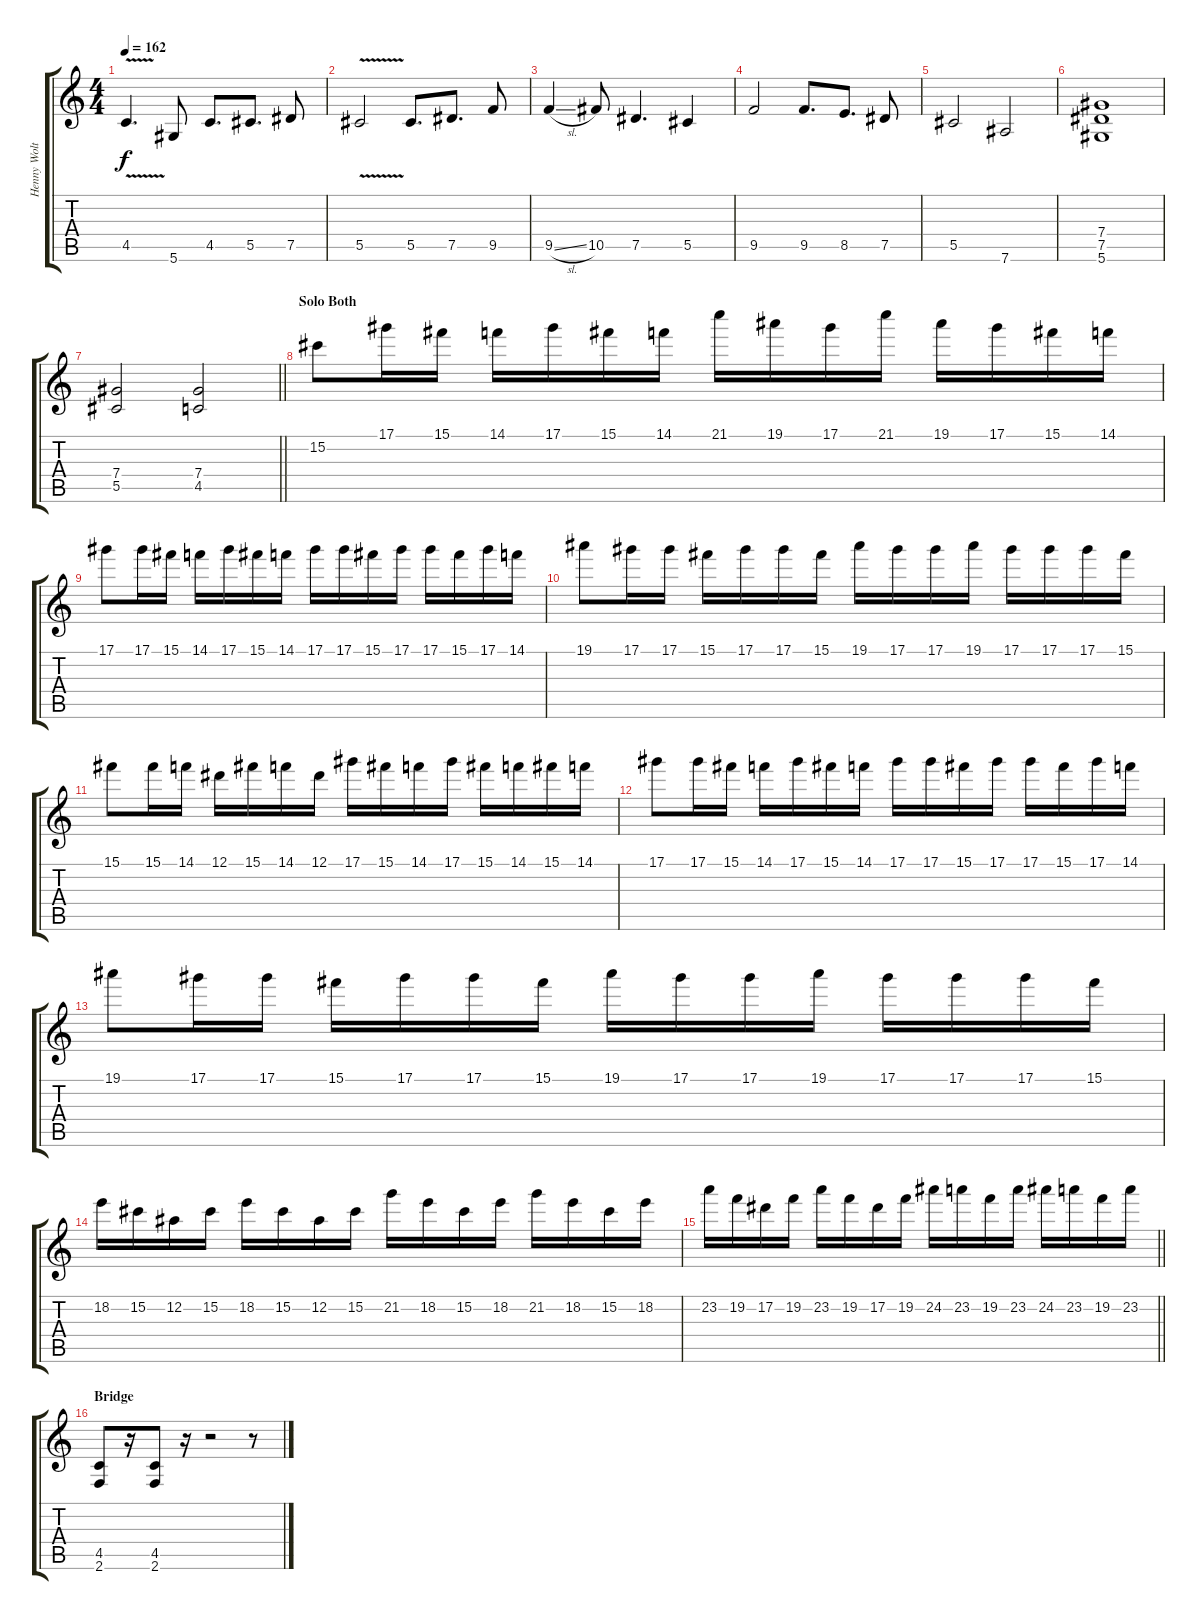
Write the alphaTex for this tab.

\track ("Henny Wolter" "Henny Wolt") {instrument distortionguitar}
\staff {score tabs}
\tuning (Eb4 Bb3 Gb3 Db3 Ab2 Eb2) {hide}
\ts (4 4)
\tempo 162
\clef g2
\ks c
4.5{v}.4{d dy f} 5.6.8 4.5.8{d} 5.5.8{d} 7.5.8 |
5.5{v}.2 5.5.8{d} 7.5.8{d} 9.5.8 |
9.5{sl}.4 10.5.8 7.5.4{d} 5.5.4 |
9.5.2 9.5.8{d} 8.5.8{d} 7.5.8 |
5.5.2 7.6.2 |
(7.4 7.5 5.6).1{volume 10} |
\barLineRight lightlight
(7.4 5.5).2 (7.4 4.5).2 |
\section ("" "Solo Both")
15.2.8 17.1.16 15.1.16 14.1.16 17.1.16 15.1.16 14.1.16 21.1.16 19.1.16 17.1.16 21.1.16 19.1.16 17.1.16 15.1.16 14.1.16 |
17.1.8 17.1.16 15.1.16 14.1.16 17.1.16 15.1.16 14.1.16 17.1.16 17.1.16 15.1.16 17.1.16 17.1.16 15.1.16 17.1.16 14.1.16 |
19.1.8 17.1.16 17.1.16 15.1.16 17.1.16 17.1.16 15.1.16 19.1.16 17.1.16 17.1.16 19.1.16 17.1.16 17.1.16 17.1.16 15.1.16 |
15.1.8 15.1.16 14.1.16 12.1.16 15.1.16 14.1.16 12.1.16 17.1.16 15.1.16 14.1.16 17.1.16 15.1.16 14.1.16 15.1.16 14.1.16 |
17.1.8 17.1.16 15.1.16 14.1.16 17.1.16 15.1.16 14.1.16 17.1.16 17.1.16 15.1.16 17.1.16 17.1.16 15.1.16 17.1.16 14.1.16 |
19.1.8 17.1.16 17.1.16 15.1.16 17.1.16 17.1.16 15.1.16 19.1.16 17.1.16 17.1.16 19.1.16 17.1.16 17.1.16 17.1.16 15.1.16 |
18.2.16 15.2.16 12.2.16 15.2.16 18.2.16 15.2.16 12.2.16 15.2.16 21.2.16 18.2.16 15.2.16 18.2.16 21.2.16 18.2.16 15.2.16 18.2.16 |
\barLineRight lightlight
23.2.16 19.2.16 17.2.16 19.2.16 23.2.16 19.2.16 17.2.16 19.2.16 24.2.16 23.2.16 19.2.16 23.2.16 24.2.16 23.2.16 19.2.16 23.2.16 |
\section ("" "Bridge")
(4.5 2.6).8 r.16 (4.5 2.6).8 r.16 r.2 r.8
